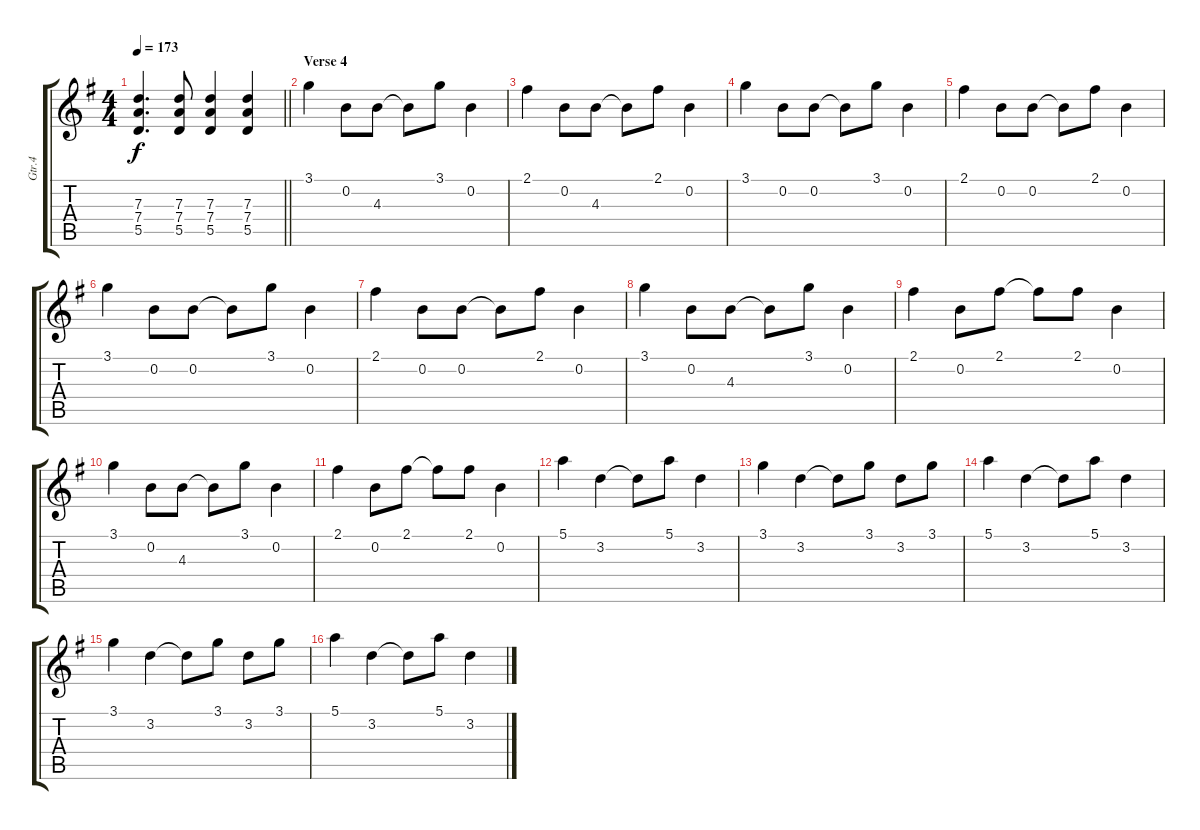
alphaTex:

\track ("Gtr.4" "Gtr.4") {instrument electricguitarclean}
\staff {score tabs}
\tuning (E4 B3 G3 D3 A2 E2) {hide}
\ts (4 4)
\tempo 173
\clef g2
\barLineRight lightlight
\ks g
(7.3 7.4 5.5).4{d dy f} (7.3 7.4 5.5).8 (7.3 7.4 5.5).4 (7.3 7.4 5.5).4 |
\section ("" "Verse 4")
3.1.4 0.2.8 4.3.8 4.3{t}.8 3.1.8 0.2.4 |
2.1.4 0.2.8 4.3.8 4.3{t}.8 2.1.8 0.2.4 |
3.1.4 0.2.8 0.2.8 0.2{t}.8 3.1.8 0.2.4 |
2.1.4 0.2.8 0.2.8 0.2{t}.8 2.1.8 0.2.4 |
3.1.4 0.2.8 0.2.8 0.2{t}.8 3.1.8 0.2.4 |
2.1.4 0.2.8 0.2.8 0.2{t}.8 2.1.8 0.2.4 |
3.1.4 0.2.8 4.3.8 4.3{t}.8 3.1.8 0.2.4 |
2.1.4 0.2.8 2.1.8 2.1{t}.8 2.1.8 0.2.4 |
3.1.4 0.2.8 4.3.8 4.3{t}.8 3.1.8 0.2.4 |
2.1.4 0.2.8 2.1.8 2.1{t}.8 2.1.8 0.2.4 |
5.1.4 3.2.4 3.2{t}.8 5.1.8 3.2.4 |
3.1.4 3.2.4 3.2{t}.8 3.1.8 3.2.8 3.1.8 |
5.1.4 3.2.4 3.2{t}.8 5.1.8 3.2.4 |
3.1.4 3.2.4 3.2{t}.8 3.1.8 3.2.8 3.1.8 |
5.1.4 3.2.4 3.2{t}.8 5.1.8 3.2.4
